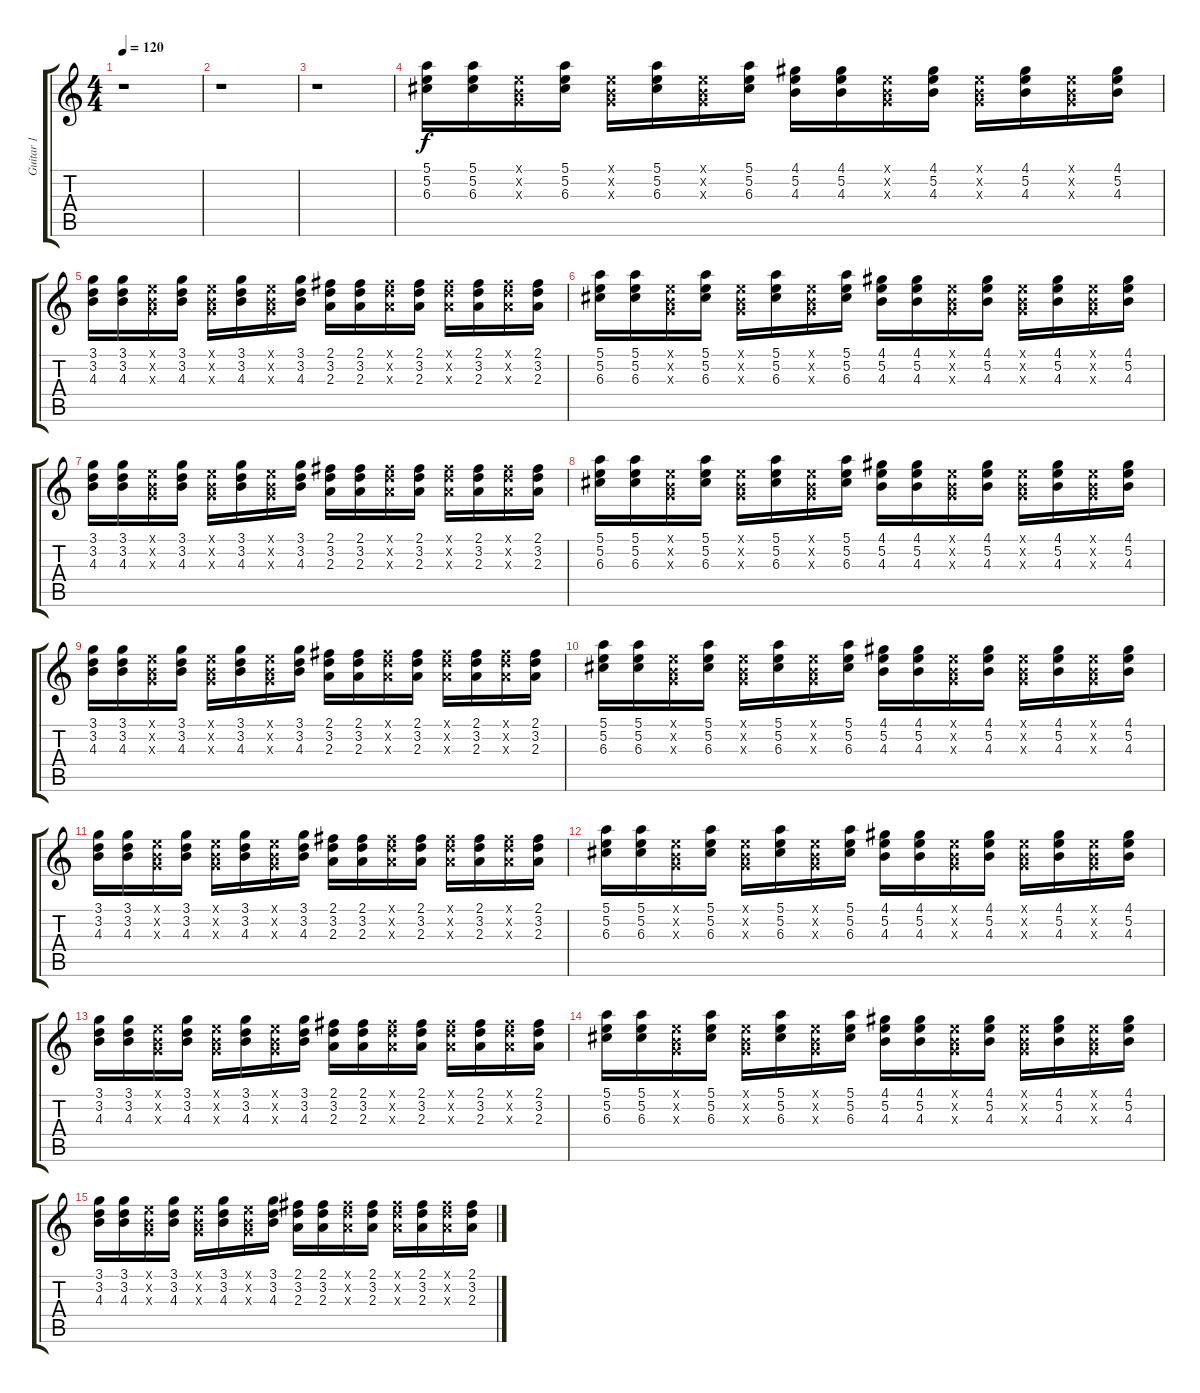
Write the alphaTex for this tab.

\track ("Guitar 1" "Guitar 1") {instrument electricguitarclean}
\staff {score tabs}
\tuning (E4 B3 G3 D3 A2 E2) {hide}
\ts (4 4)
\tempo 120
\clef g2
\ks c
r.1{dy f} |
r.1 |
r.1 |
(5.1 5.2 6.3).16 (5.1 5.2 6.3).16 (0.1{x} 0.2{x} 0.3{x}).16 (5.1 5.2 6.3).16 (0.1{x} 0.2{x} 0.3{x}).16 (5.1 5.2 6.3).16 (0.1{x} 0.2{x} 0.3{x}).16 (5.1 5.2 6.3).16 (4.1 5.2 4.3).16 (4.1 5.2 4.3).16 (0.1{x} 0.2{x} 0.3{x}).16 (4.1 5.2 4.3).16 (0.1{x} 0.2{x} 0.3{x}).16 (4.1 5.2 4.3).16 (0.1{x} 0.2{x} 0.3{x}).16 (4.1 5.2 4.3).16 |
(3.1 3.2 4.3).16 (3.1 3.2 4.3).16 (0.1{x} 0.2{x} 0.3{x}).16 (3.1 3.2 4.3).16 (0.1{x} 0.2{x} 0.3{x}).16 (3.1 3.2 4.3).16 (0.1{x} 0.2{x} 0.3{x}).16 (3.1 3.2 4.3).16 (2.1 3.2 2.3).16 (2.1 3.2 2.3).16 (2.1{x} 3.2{x} 2.3{x}).16 (2.1 3.2 2.3).16 (2.1{x} 3.2{x} 2.3{x}).16 (2.1 3.2 2.3).16 (2.1{x} 3.2{x} 2.3{x}).16 (2.1 3.2 2.3).16 |
(5.1 5.2 6.3).16 (5.1 5.2 6.3).16 (0.1{x} 0.2{x} 0.3{x}).16 (5.1 5.2 6.3).16 (0.1{x} 0.2{x} 0.3{x}).16 (5.1 5.2 6.3).16 (0.1{x} 0.2{x} 0.3{x}).16 (5.1 5.2 6.3).16 (4.1 5.2 4.3).16 (4.1 5.2 4.3).16 (0.1{x} 0.2{x} 0.3{x}).16 (4.1 5.2 4.3).16 (0.1{x} 0.2{x} 0.3{x}).16 (4.1 5.2 4.3).16 (0.1{x} 0.2{x} 0.3{x}).16 (4.1 5.2 4.3).16 |
(3.1 3.2 4.3).16 (3.1 3.2 4.3).16 (0.1{x} 0.2{x} 0.3{x}).16 (3.1 3.2 4.3).16 (0.1{x} 0.2{x} 0.3{x}).16 (3.1 3.2 4.3).16 (0.1{x} 0.2{x} 0.3{x}).16 (3.1 3.2 4.3).16 (2.1 3.2 2.3).16 (2.1 3.2 2.3).16 (2.1{x} 3.2{x} 2.3{x}).16 (2.1 3.2 2.3).16 (2.1{x} 3.2{x} 2.3{x}).16 (2.1 3.2 2.3).16 (2.1{x} 3.2{x} 2.3{x}).16 (2.1 3.2 2.3).16 |
(5.1 5.2 6.3).16 (5.1 5.2 6.3).16 (0.1{x} 0.2{x} 0.3{x}).16 (5.1 5.2 6.3).16 (0.1{x} 0.2{x} 0.3{x}).16 (5.1 5.2 6.3).16 (0.1{x} 0.2{x} 0.3{x}).16 (5.1 5.2 6.3).16 (4.1 5.2 4.3).16 (4.1 5.2 4.3).16 (0.1{x} 0.2{x} 0.3{x}).16 (4.1 5.2 4.3).16 (0.1{x} 0.2{x} 0.3{x}).16 (4.1 5.2 4.3).16 (0.1{x} 0.2{x} 0.3{x}).16 (4.1 5.2 4.3).16 |
(3.1 3.2 4.3).16 (3.1 3.2 4.3).16 (0.1{x} 0.2{x} 0.3{x}).16 (3.1 3.2 4.3).16 (0.1{x} 0.2{x} 0.3{x}).16 (3.1 3.2 4.3).16 (0.1{x} 0.2{x} 0.3{x}).16 (3.1 3.2 4.3).16 (2.1 3.2 2.3).16 (2.1 3.2 2.3).16 (2.1{x} 3.2{x} 2.3{x}).16 (2.1 3.2 2.3).16 (2.1{x} 3.2{x} 2.3{x}).16 (2.1 3.2 2.3).16 (2.1{x} 3.2{x} 2.3{x}).16 (2.1 3.2 2.3).16 |
(5.1 5.2 6.3).16 (5.1 5.2 6.3).16 (0.1{x} 0.2{x} 0.3{x}).16 (5.1 5.2 6.3).16 (0.1{x} 0.2{x} 0.3{x}).16 (5.1 5.2 6.3).16 (0.1{x} 0.2{x} 0.3{x}).16 (5.1 5.2 6.3).16 (4.1 5.2 4.3).16 (4.1 5.2 4.3).16 (0.1{x} 0.2{x} 0.3{x}).16 (4.1 5.2 4.3).16 (0.1{x} 0.2{x} 0.3{x}).16 (4.1 5.2 4.3).16 (0.1{x} 0.2{x} 0.3{x}).16 (4.1 5.2 4.3).16 |
(3.1 3.2 4.3).16 (3.1 3.2 4.3).16 (0.1{x} 0.2{x} 0.3{x}).16 (3.1 3.2 4.3).16 (0.1{x} 0.2{x} 0.3{x}).16 (3.1 3.2 4.3).16 (0.1{x} 0.2{x} 0.3{x}).16 (3.1 3.2 4.3).16 (2.1 3.2 2.3).16 (2.1 3.2 2.3).16 (2.1{x} 3.2{x} 2.3{x}).16 (2.1 3.2 2.3).16 (2.1{x} 3.2{x} 2.3{x}).16 (2.1 3.2 2.3).16 (2.1{x} 3.2{x} 2.3{x}).16 (2.1 3.2 2.3).16 |
(5.1 5.2 6.3).16 (5.1 5.2 6.3).16 (0.1{x} 0.2{x} 0.3{x}).16 (5.1 5.2 6.3).16 (0.1{x} 0.2{x} 0.3{x}).16 (5.1 5.2 6.3).16 (0.1{x} 0.2{x} 0.3{x}).16 (5.1 5.2 6.3).16 (4.1 5.2 4.3).16 (4.1 5.2 4.3).16 (0.1{x} 0.2{x} 0.3{x}).16 (4.1 5.2 4.3).16 (0.1{x} 0.2{x} 0.3{x}).16 (4.1 5.2 4.3).16 (0.1{x} 0.2{x} 0.3{x}).16 (4.1 5.2 4.3).16 |
(3.1 3.2 4.3).16 (3.1 3.2 4.3).16 (0.1{x} 0.2{x} 0.3{x}).16 (3.1 3.2 4.3).16 (0.1{x} 0.2{x} 0.3{x}).16 (3.1 3.2 4.3).16 (0.1{x} 0.2{x} 0.3{x}).16 (3.1 3.2 4.3).16 (2.1 3.2 2.3).16 (2.1 3.2 2.3).16 (2.1{x} 3.2{x} 2.3{x}).16 (2.1 3.2 2.3).16 (2.1{x} 3.2{x} 2.3{x}).16 (2.1 3.2 2.3).16 (2.1{x} 3.2{x} 2.3{x}).16 (2.1 3.2 2.3).16 |
(5.1 5.2 6.3).16{volume 0} (5.1 5.2 6.3).16 (0.1{x} 0.2{x} 0.3{x}).16 (5.1 5.2 6.3).16 (0.1{x} 0.2{x} 0.3{x}).16 (5.1 5.2 6.3).16 (0.1{x} 0.2{x} 0.3{x}).16 (5.1 5.2 6.3).16 (4.1 5.2 4.3).16 (4.1 5.2 4.3).16 (0.1{x} 0.2{x} 0.3{x}).16 (4.1 5.2 4.3).16 (0.1{x} 0.2{x} 0.3{x}).16 (4.1 5.2 4.3).16 (0.1{x} 0.2{x} 0.3{x}).16 (4.1 5.2 4.3).16 |
(3.1 3.2 4.3).16 (3.1 3.2 4.3).16 (0.1{x} 0.2{x} 0.3{x}).16 (3.1 3.2 4.3).16 (0.1{x} 0.2{x} 0.3{x}).16 (3.1 3.2 4.3).16 (0.1{x} 0.2{x} 0.3{x}).16 (3.1 3.2 4.3).16 (2.1 3.2 2.3).16 (2.1 3.2 2.3).16 (2.1{x} 3.2{x} 2.3{x}).16 (2.1 3.2 2.3).16 (2.1{x} 3.2{x} 2.3{x}).16 (2.1 3.2 2.3).16 (2.1{x} 3.2{x} 2.3{x}).16 (2.1 3.2 2.3).16
